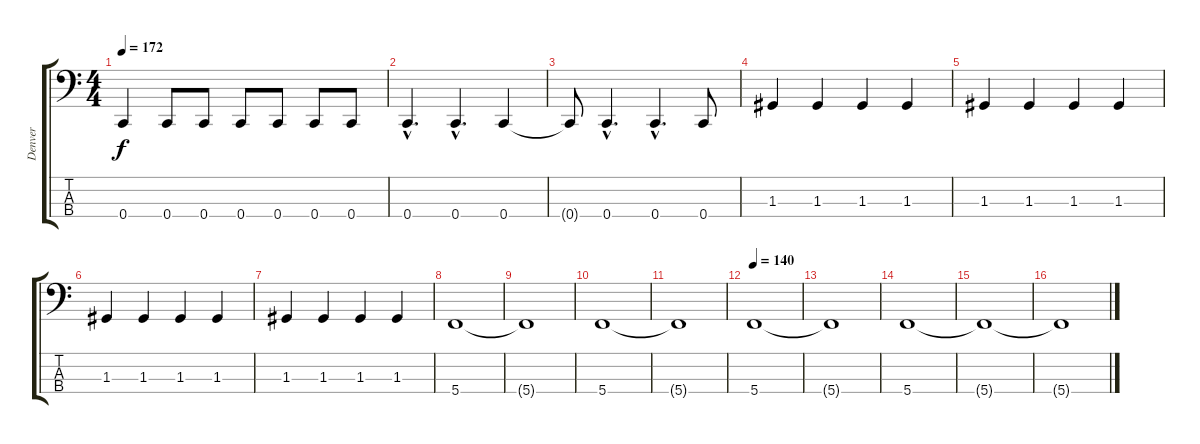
\track ("Denver" "Denver") {instrument electricbassfinger}
\staff {score tabs}
\tuning (F2 C2 G1 C1) {hide}
\ts (4 4)
\tempo 172
\clef f4
\ks c
0.4{t}.4{dy f} 0.4.8 0.4.8 0.4.8 0.4.8 0.4.8 0.4.8 |
0.4{hac}.4{d} 0.4{hac}.4{d} 0.4.4 |
0.4{t}.8 0.4{hac}.4{d} 0.4{hac}.4{d} 0.4.8 |
1.3.4 1.3.4 1.3.4 1.3.4 |
1.3.4 1.3.4 1.3.4 1.3.4 |
1.3.4 1.3.4 1.3.4 1.3.4 |
1.3.4 1.3.4 1.3.4 1.3.4 |
5.4.1 |
5.4{t}.1 |
5.4.1 |
5.4{t}.1 |
\tempo 140
5.4.1 |
5.4{t}.1 |
5.4.1 |
5.4{t}.1 |
5.4{t}.1
